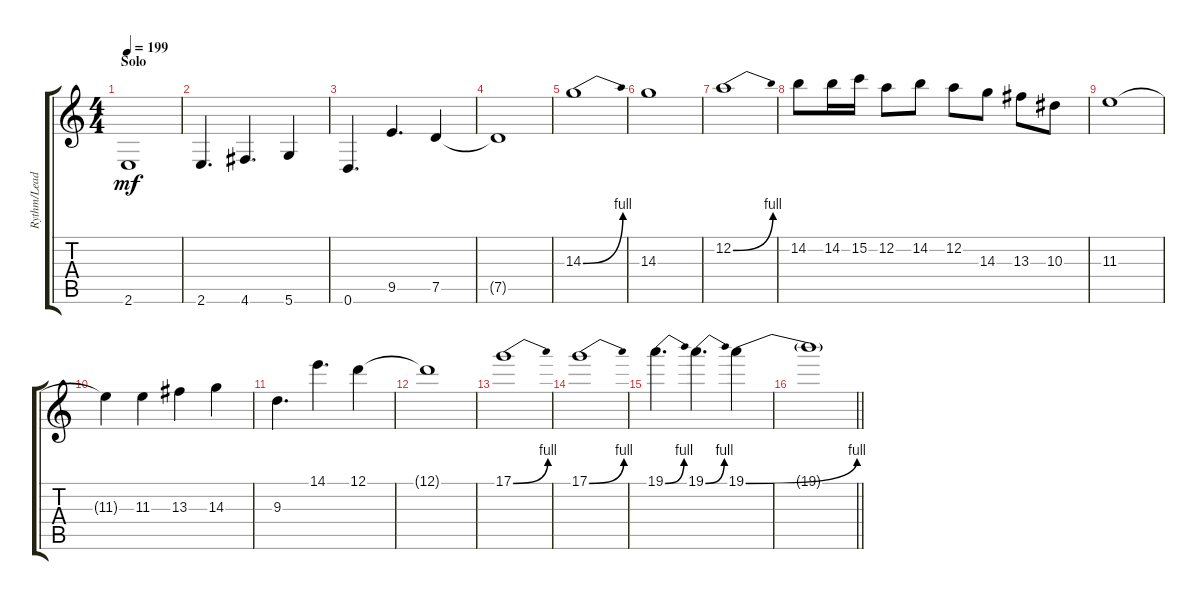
\track ("Rythm/Lead D" "Rythm/Lead") {instrument distortionguitar}
\staff {score tabs}
\tuning (D4 A3 F3 C3 G2 D2) {hide}
\ts (4 4)
\section ("" "Solo")
\tempo 199
\clef g2
\ks c
2.6.1{dy mf} |
2.6.4{d} 4.6.4{d} 5.6.4 |
0.6.4{d} 9.5.4{d} 7.5.4 |
7.5{t}.1 |
14.3{be (bend 0 0 60 4)}.1 |
14.3.1 |
12.2{be (bend 0 0 60 4)}.1 |
14.2.8 14.2.16 15.2.16 12.2.8 14.2.8 12.2.8 14.3.8 13.3.8 10.3.8 |
11.3.1 |
11.3{t}.4 11.3.4 13.3.4 14.3.4 |
9.3.4{d} 14.1.4{d} 12.1.4 |
12.1{t}.1 |
17.1{be (bend 0 0 60 4)}.1 |
17.1{be (bend 0 0 60 4)}.1 |
19.1{be (bend 0 0 60 4)}.4{d} 19.1{be (bend 0 0 60 4)}.4{d} 19.1{be (bend 0 0 60 4)}.4 |
\barLineRight lightlight
19.1{t}.1
